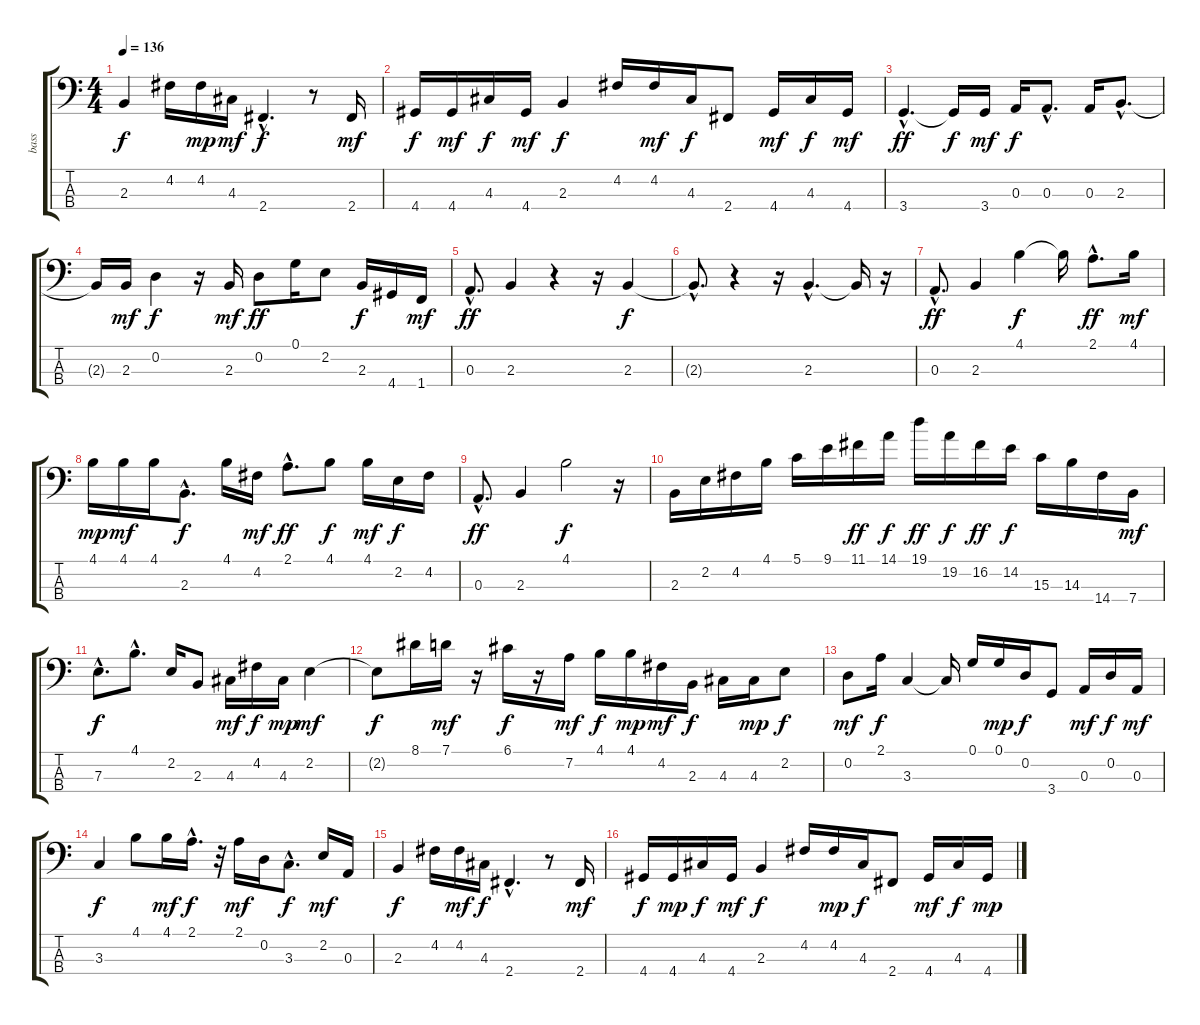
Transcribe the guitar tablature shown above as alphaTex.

\track ("bass    " "bass    ") {instrument fretlessbass}
\staff {score tabs}
\tuning (G2 D2 A1 E1) {hide}
\ts (4 4)
\tempo 136
\clef f4
\ks c
2.3.4{dy f} 4.2.16 4.2.16{dy mp} 4.3.16{dy mf} 2.4{hac}.4{d dy f} r.8 2.4.16{dy mf} |
4.4.16{dy f} 4.4.16{dy mf} 4.3.16{dy f} 4.4.16{dy mf} 2.3.4{dy f} 4.2.16 4.2.16{dy mf} 4.3.16{dy f} 2.4.8 4.4.16{dy mf} 4.3.16{dy f} 4.4.16{dy mf} |
3.4{hac}.4{d dy ff} 3.4{t}.16{dy f} 3.4.16{dy mf} 0.3.16{dy f} 0.3{hac}.8{d} 0.3.16 2.3{hac}.8{d} |
2.3{t}.16 2.3.16{dy mf} 0.2.4{dy f} r.16 2.3.16{dy mf} 0.2.8{dy ff} 0.1.16 2.2.8 2.3.16{dy f} 4.4.16 1.4.16{dy mf} |
0.3{hac}.8{d dy ff} 2.3.4 r.4 r.16 2.3.4{dy f} |
2.3{hac t}.8{d} r.4 r.16 2.3{hac}.4{d} 2.3{t}.16 r.16 |
0.3{hac}.8{d dy ff} 2.3.4 4.1.4{dy f} 4.1{t}.16 2.1{hac}.8{d dy ff} 4.1.16{dy mf} |
4.1.16{dy mp} 4.1.16{dy mf} 4.1.16 2.3{hac}.8{d dy f} 4.1.16 4.2.16{dy mf} 2.1{hac}.8{d dy ff} 4.1.8{dy f} 4.1.16{dy mf} 2.2.16{dy f} 4.2.16 |
0.3{hac}.8{d dy ff} 2.3.4 4.1.2{dy f} r.16 |
2.3.16 2.2.16 4.2.16 4.1.16 5.1.16 9.1.16 11.1.16{dy ff} 14.1.16{dy f} 19.1.16{dy ff} 19.2.16{dy f} 16.2.16{dy ff} 14.2.16{dy f} 15.3.16 14.3.16 14.4.16 7.4.16{dy mf} |
7.3{hac}.8{d dy f} 4.1{hac}.8{d} 2.2.16 2.3.8 4.3.16{dy mf} 4.2.16{dy f} 4.3.16{dy mp} 2.2.4{dy mf} |
2.2{t}.8{dy f} 8.1.16 7.1.16{dy mf} r.16 6.1.16{dy f} r.16 7.2.16{dy mf} 4.1.16{dy f} 4.1.16{dy mp} 4.2.16{dy mf} 2.3.16{dy f} 4.3.16 4.3.16{dy mp} 2.2.8{dy f} |
0.2.8{dy mf} 2.1.16{dy f} 3.3.4 3.3{t}.16 0.1.16 0.1.16{dy mp} 0.2.16{dy f} 3.4.8 0.3.16{dy mf} 0.2.16{dy f} 0.3.16{dy mf} |
3.3.4{dy f} 4.1.8 4.1.16{dy mf} 2.1{hac}.16{d dy f} r.32 2.1.16{dy mf} 0.2.16 3.3{hac}.8{d dy f} 2.2.16{dy mf} 0.3.16 |
2.3.4{dy f} 4.2.16 4.2.16{dy mf} 4.3.16{dy f} 2.4{hac}.4{d} r.8 2.4.16{dy mf} |
4.4.16{dy f} 4.4.16{dy mp} 4.3.16{dy f} 4.4.16{dy mf} 2.3.4{dy f} 4.2.16 4.2.16{dy mp} 4.3.16{dy f} 2.4.8 4.4.16{dy mf} 4.3.16{dy f} 4.4.16{dy mp}
